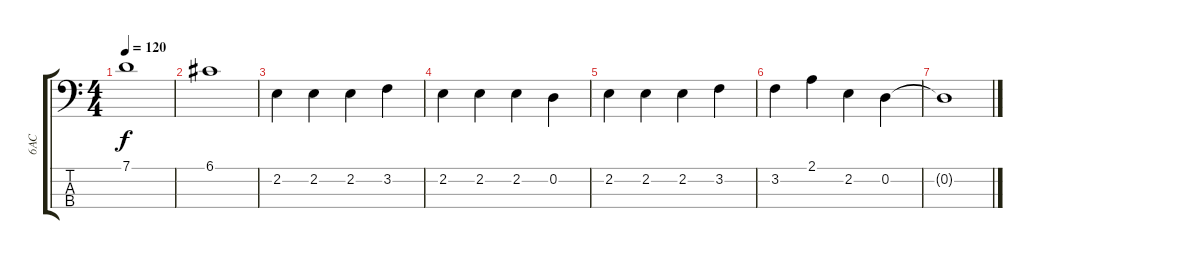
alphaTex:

\track ("6AC" "6AC") {instrument electricbasspick}
\staff {score tabs}
\tuning (G2 D2 A1 E1) {hide}
\ts (4 4)
\tempo 120
\clef f4
\ks c
7.1.1{dy f} |
6.1.1 |
2.2.4 2.2.4 2.2.4 3.2.4 |
2.2.4 2.2.4 2.2.4 0.2.4 |
2.2.4 2.2.4 2.2.4 3.2.4 |
3.2.4 2.1.4 2.2.4 0.2.4 |
0.2{t}.1
